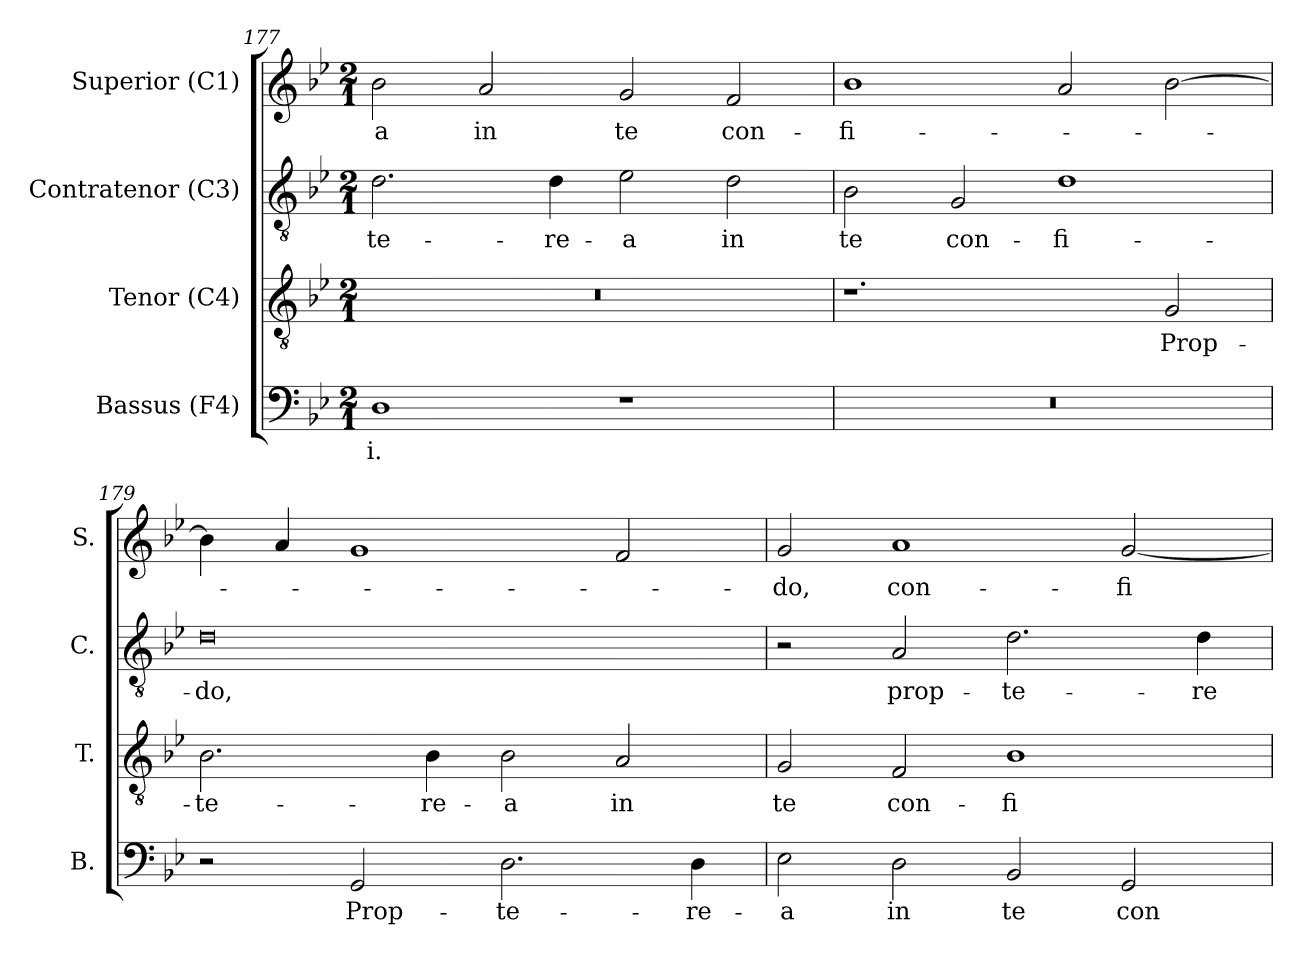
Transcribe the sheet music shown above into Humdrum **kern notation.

**kern	**text	**kern	**text	**kern	**text	**kern	**text
*part4	*part4	*part3	*part3	*part2	*part2	*part1	*part1
*staff4	*staff4	*staff3	*staff3	*staff2	*staff2	*staff1	*staff1
*I"Bassus (F4)	*	*I"Tenor (C4)	*	*I"Contratenor (C3)	*	*I"Superior (C1)	*
*I'B.	*	*I'T.	*	*I'C.	*	*I'S.	*
*clefF4	*	*clefGv2	*	*clefGv2	*	*clefG2	*
*	*	*ITrd7c12	*	*ITrd7c12	*	*	*
*k[b-e-]	*	*k[b-e-]	*	*k[b-e-]	*	*k[b-e-]	*
*B-:	*	*B-:	*	*B-:	*	*B-:	*
*M2/1	*	*M2/1	*	*M2/1	*	*M2/1	*
=177	=177	=177	=177	=177	=177	=177	=177
!	!LO:LY:b:color=#000000	!LO:N:vis=1	!	!	!	!	!
!	!	!	!	!	!LO:LY:b:color=#000000	!	!
!	!	!	!	!	!	!	!LO:LY:b:color=#000000
1Di	-i.	0r	.	2.Di\	-te-	2b-i\	-a
!	!	!	!	!	!	!	!LO:LY:b:color=#000000
.	.	.	.	.	.	2ai/	in
!	!	!	!	!	!LO:LY:b:color=#000000	!	!
.	.	.	.	4Di\	-re-	.	.
!	!	!	!	!	!LO:LY:b:color=#000000	!	!
!	!	!	!	!	!	!	!LO:LY:b:color=#000000
1r	.	.	.	2E-i\	-a	2gi/	te
!	!	!	!	!	!LO:LY:b:color=#000000	!	!
!	!	!	!	!	!	!	!LO:LY:b:color=#000000
.	.	.	.	2Di\	in	2fi/	con-
=178	=178	=178	=178	=178	=178	=178	=178
!LO:N:vis=1	!	!	!	!	!	!	!
!	!	!	!	!	!LO:LY:b:color=#000000	!	!
!	!	!	!	!	!	!	!LO:LY:b:color=#000000
0r	.	1.r	.	2BB-i\	te	1b-i	-fi-
!	!	!	!	!	!LO:LY:b:color=#000000	!	!
.	.	.	.	2GGi/	con-	.	.
!	!	!	!	!	!LO:LY:b:color=#000000	!	!
.	.	.	.	1Di	-fi-	2ai/	.
!	!	!	!LO:LY:b:color=#000000	!	!	!	!
.	.	2GGi/	Prop-	.	.	[2b-i\	.
!!LO:LB:g=z
=179	=179	=179	=179	=179	=179	=179	=179
!	!	!	!LO:LY:b:color=#000000	!	!	!	!
!	!	!	!	!	!LO:LY:b:color=#000000	!	!
2r	.	2.BB-i\	-te-	0Di	-do,	4b-i\]	.
.	.	.	.	.	.	4ai/	.
!	!LO:LY:b:color=#000000	!	!	!	!	!	!
2GGi/	Prop-	.	.	.	.	1gi	.
!	!	!	!LO:LY:b:color=#000000	!	!	!	!
.	.	4BB-i\	-re-	.	.	.	.
!	!LO:LY:b:color=#000000	!	!	!	!	!	!
!	!	!	!LO:LY:b:color=#000000	!	!	!	!
2.Di\	-te-	2BB-i\	-a	.	.	.	.
!	!	!	!LO:LY:b:color=#000000	!	!	!	!
.	.	2AAi/	in	.	.	2fi/	.
!	!LO:LY:b:color=#000000	!	!	!	!	!	!
4Di\	-re-	.	.	.	.	.	.
=180	=180	=180	=180	=180	=180	=180	=180
!	!LO:LY:b:color=#000000	!	!	!	!	!	!
!	!	!	!LO:LY:b:color=#000000	!	!	!	!
!	!	!	!	!	!	!	!LO:LY:b:color=#000000
2E-i\	-a	2GGi/	te	2r	.	2gi/	-do,
!	!LO:LY:b:color=#000000	!	!	!	!	!	!
!	!	!	!LO:LY:b:color=#000000	!	!	!	!
!	!	!	!	!	!LO:LY:b:color=#000000	!	!
!	!	!	!	!	!	!	!LO:LY:b:color=#000000
2Di\	in	2FFi/	con-	2AAi/	prop-	1ai	con-
!	!LO:LY:b:color=#000000	!	!	!	!	!	!
!	!	!	!LO:LY:b:color=#000000	!	!	!	!
!	!	!	!	!	!LO:LY:b:color=#000000	!	!
2BB-i/	te	1BB-i	-fi-	2.Di\	-te-	.	.
!	!LO:LY:b:color=#000000	!	!	!	!	!	!
!	!	!	!	!	!	!	!LO:LY:b:color=#000000
2GGi/	con-	.	.	.	.	[2gi/	-fi-
!	!	!	!	!	!LO:LY:b:color=#000000	!	!
.	.	.	.	4Di\	-re-	.	.
=	=	=	=	=	=	=	=
*-	*-	*-	*-	*-	*-	*-	*-
